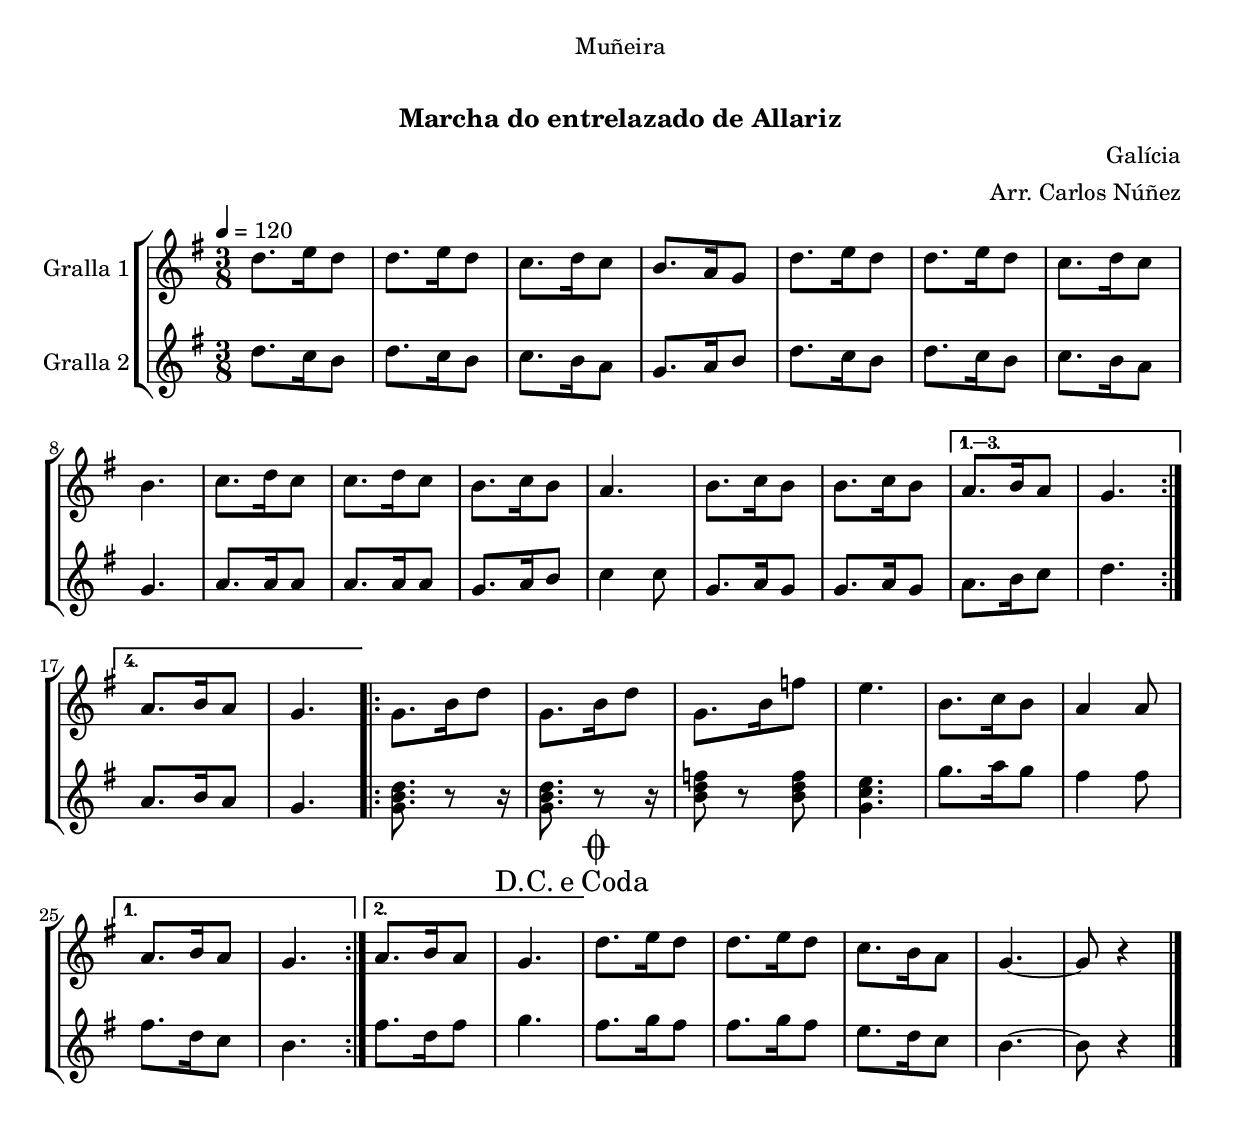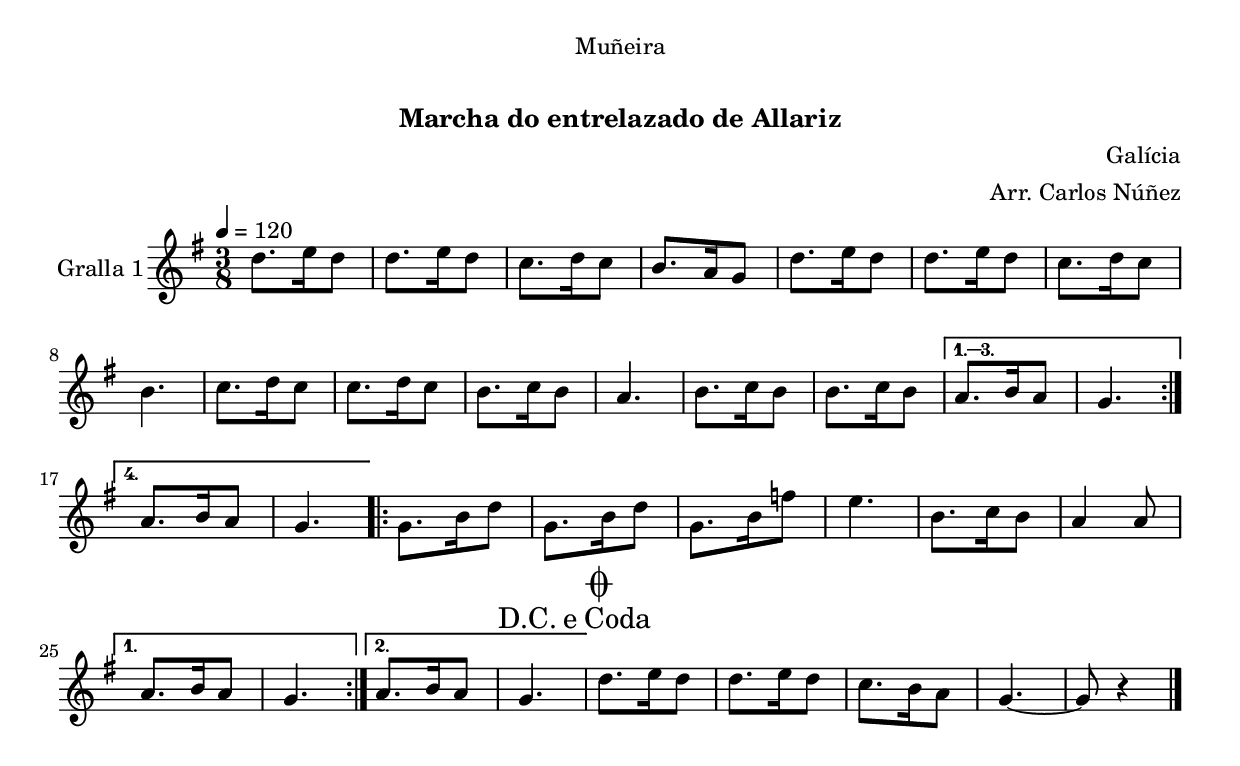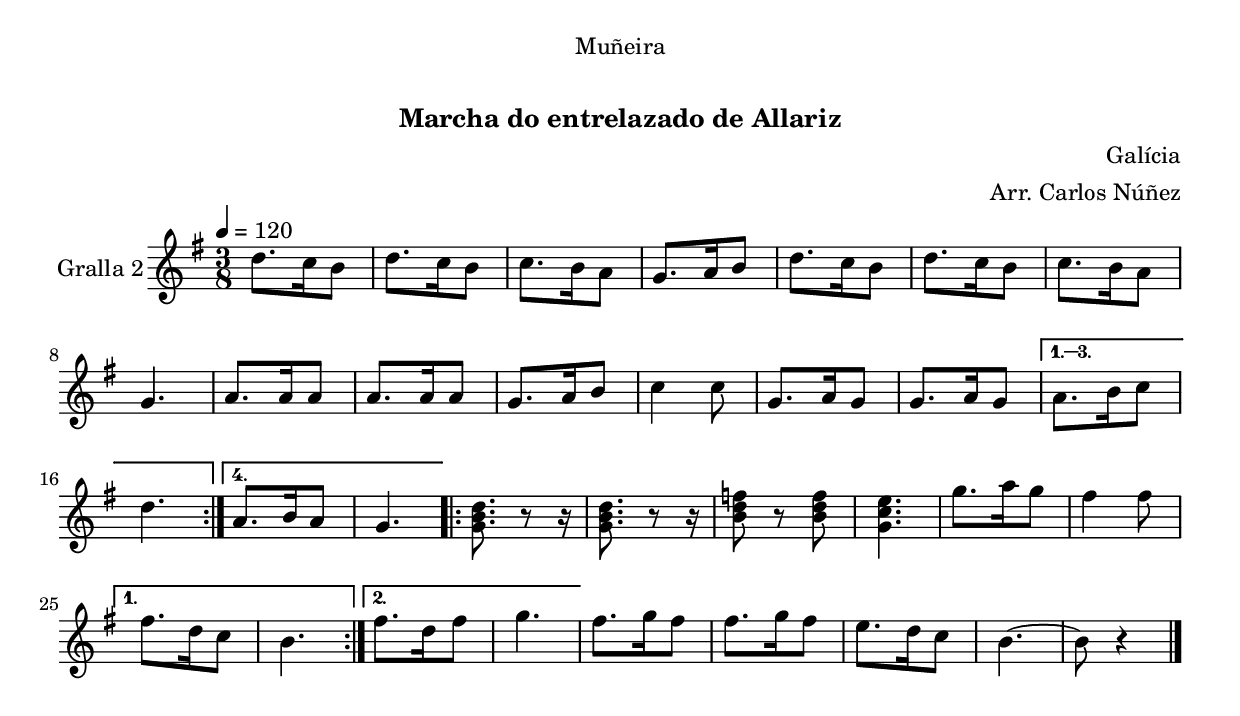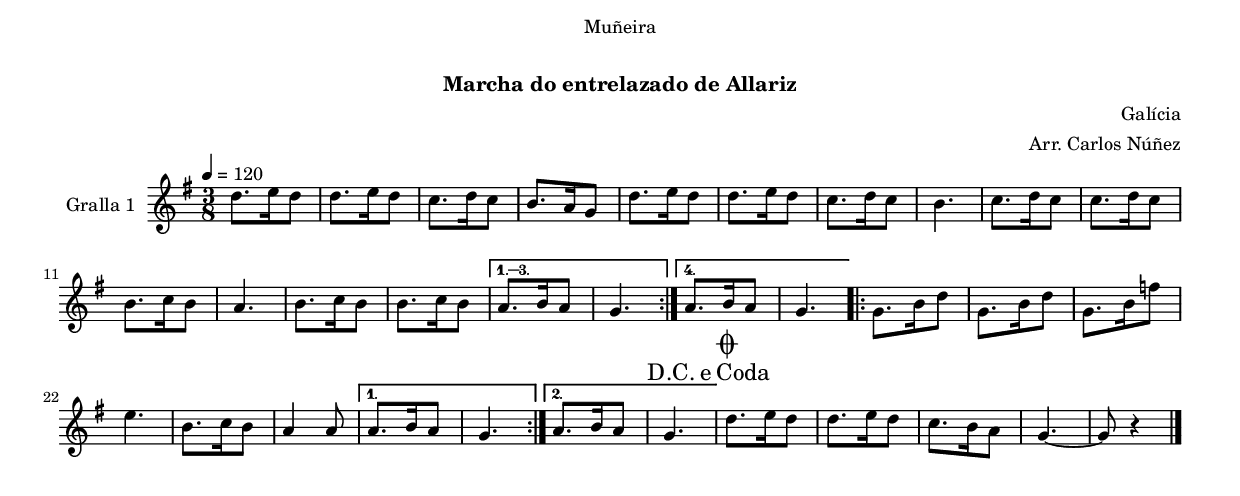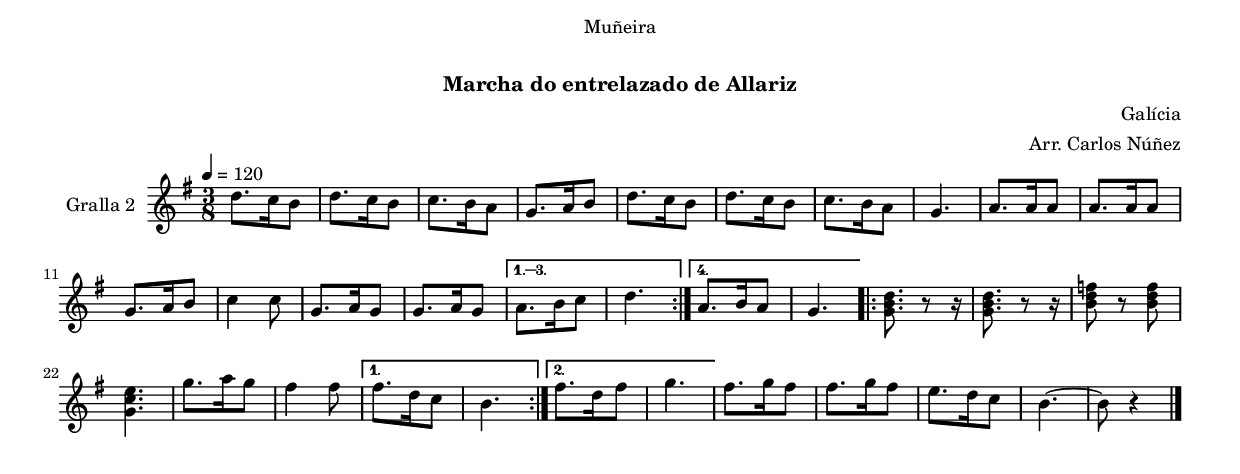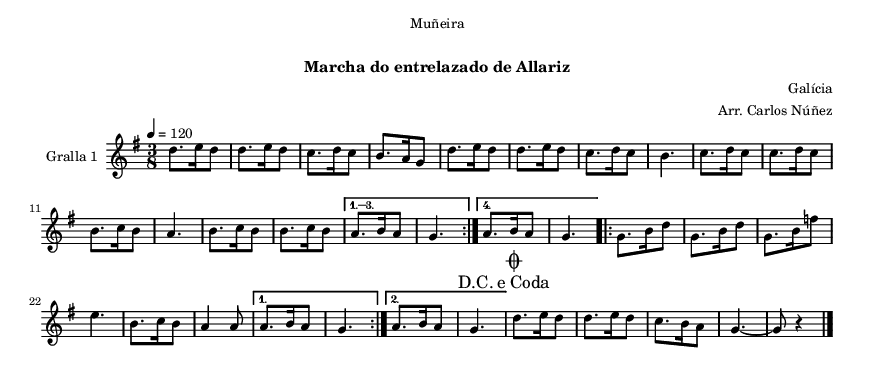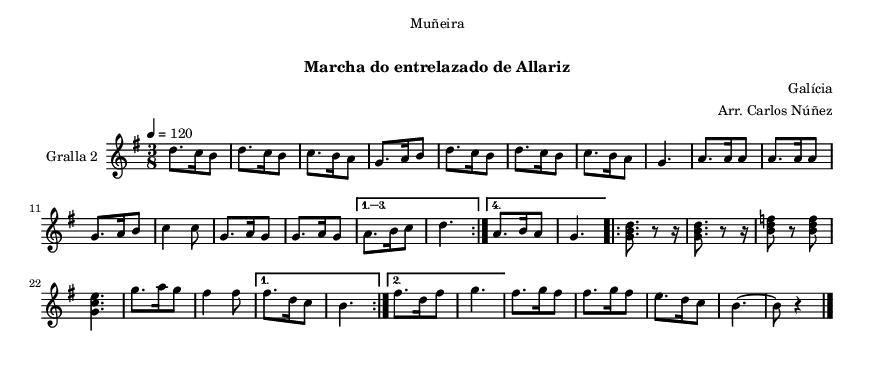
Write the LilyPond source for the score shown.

\version "2.16.0"

\header {
  dedication="Muñeira"
  title="   "
  subtitle="Marcha do entrelazado de Allariz"
  subsubtitle=""
  poet=""
  meter=""
  piece=""
  composer="Galícia"
  arranger="Arr. Carlos Núñez"
  opus=""
  instrument=""
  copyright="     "
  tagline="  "
}

liniaroAa =
\relative d''
{
  \tempo 4=120
  \clef treble
  \key g \major
  \time 3/8
  \repeat volta 4 { d8. e16 d8  |
  d8. e16 d8  |
  c8. d16 c8  |
  b8. a16 g8  |
  %05
  d'8. e16 d8  |
  d8. e16 d8  |
  c8. d16 c8  |
  b4.  |
  c8. d16 c8  |
  %10
  c8. d16 c8  |
  b8. c16 b8  |
  a4.  |
  b8. c16 b8  |
  b8. c16 b8 }
  %15
  \alternative { { a8. b16 a8  |
  g4. }
  { a8. b16 a8  |
  g4. } }
  \repeat volta 2 { g8. b16 d8  |
  %20
  g,8. b16 d8  |
  g,8. b16 f'8  |
   e4.  |
  b8. c16 b8  |
  a4 a8 }
  %25
  \alternative { { a8. b16 a8  |
  g4. }
  { a8. b16 a8  |
  \mark \markup {D.C. e Coda} g4. } }
  \mark \markup {\musicglyph #"scripts.coda"} d'8. e16 d8  |
  %30
  d8. e16 d8  |
  c8. b16 a8  |
  g4. ~  |
  g8 r4  \bar "|."
}

liniaroAb =
\relative d''
{
  \tempo 4=120
  \clef treble
  \key g \major
  \time 3/8
  \repeat volta 4 { d8. c16 b8  |
  d8. c16 b8  |
  c8. b16 a8  |
  g8. a16 b8  |
  %05
  d8. c16 b8  |
  d8. c16 b8  |
  c8. b16 a8  |
  g4.  |
  a8. a16 a8  |
  %10
  a8. a16 a8  |
  g8. a16 b8  |
  c4 c8  |
  g8. a16 g8  |
  g8. a16 g8 }
  %15
  \alternative { { a8. b16 c8  |
  d4. }
  { a8. b16 a8  |
  g4. } }
  \repeat volta 2 { <g b d>8. r8 r16  | % kompletite
  %20
  <g b d>8. r8 r16  | % kompletite
  <b d f>8 r <b d f>  |
  <g c e>4.  |
  g'8. a16 g8  |
  fis4 fis8 }
  %25
  \alternative { { fis8. d16 c8  |
  b4. }
  { fis'8. d16 fis8  |
  g4. } }
  fis8. g16 fis8  |
  %30
  fis8. g16 fis8  |
  e8. d16 c8  |
  b4. ~  |
  b8 r4  \bar "|."
}

\book {

\paper {
  print-page-number = false
  #(set-paper-size "a4")
  #(layout-set-staff-size 20)
}

\bookpart {
  \score {
    \new StaffGroup {
      \override Score.RehearsalMark #'self-alignment-X = #LEFT
      <<
        \new Staff \with {instrumentName = #"Gralla 1" } \liniaroAa
        \new Staff \with {instrumentName = #"Gralla 2" } \liniaroAb
      >>
    }
    \layout {}
  }\score { \unfoldRepeats
    \new StaffGroup {
      \override Score.RehearsalMark #'self-alignment-X = #LEFT
      <<
        \new Staff \with {instrumentName = #"Gralla 1" } \liniaroAa
        \new Staff \with {instrumentName = #"Gralla 2" } \liniaroAb
      >>
    }
    \midi {}
  }
}

\bookpart {
  \header {}
  \score {
    \new StaffGroup {
      \override Score.RehearsalMark #'self-alignment-X = #LEFT
      <<
        \new Staff \with {instrumentName = #"Gralla 1" } \liniaroAa
      >>
    }
    \layout {}
  }\score { \unfoldRepeats
    \new StaffGroup {
      \override Score.RehearsalMark #'self-alignment-X = #LEFT
      <<
        \new Staff \with {instrumentName = #"Gralla 1" } \liniaroAa
      >>
    }
    \midi {}
  }
}

\bookpart {
  \header {}
  \score {
    \new StaffGroup {
      \override Score.RehearsalMark #'self-alignment-X = #LEFT
      <<
        \new Staff \with {instrumentName = #"Gralla 2" } \liniaroAb
      >>
    }
    \layout {}
  }\score { \unfoldRepeats
    \new StaffGroup {
      \override Score.RehearsalMark #'self-alignment-X = #LEFT
      <<
        \new Staff \with {instrumentName = #"Gralla 2" } \liniaroAb
      >>
    }
    \midi {}
  }
}

}

\book {

\paper {
  print-page-number = false
  #(set-paper-size "a5landscape")
  #(layout-set-staff-size 16)
  #(define output-suffix "a5")
}

\bookpart {
  \header {}
  \score {
    \new StaffGroup {
      \override Score.RehearsalMark #'self-alignment-X = #LEFT
      <<
        \new Staff \with {instrumentName = #"Gralla 1" } \liniaroAa
      >>
    }
    \layout {}
  }
}

\bookpart {
  \header {}
  \score {
    \new StaffGroup {
      \override Score.RehearsalMark #'self-alignment-X = #LEFT
      <<
        \new Staff \with {instrumentName = #"Gralla 2" } \liniaroAb
      >>
    }
    \layout {}
  }
}

}

\book {

\paper {
  print-page-number = false
  #(set-paper-size "a6landscape")
  #(layout-set-staff-size 12)
  #(define output-suffix "a6")
}

\bookpart {
  \header {}
  \score {
    \new StaffGroup {
      \override Score.RehearsalMark #'self-alignment-X = #LEFT
      <<
        \new Staff \with {instrumentName = #"Gralla 1" } \liniaroAa
      >>
    }
    \layout {}
  }
}

\bookpart {
  \header {}
  \score {
    \new StaffGroup {
      \override Score.RehearsalMark #'self-alignment-X = #LEFT
      <<
        \new Staff \with {instrumentName = #"Gralla 2" } \liniaroAb
      >>
    }
    \layout {}
  }
}

}

